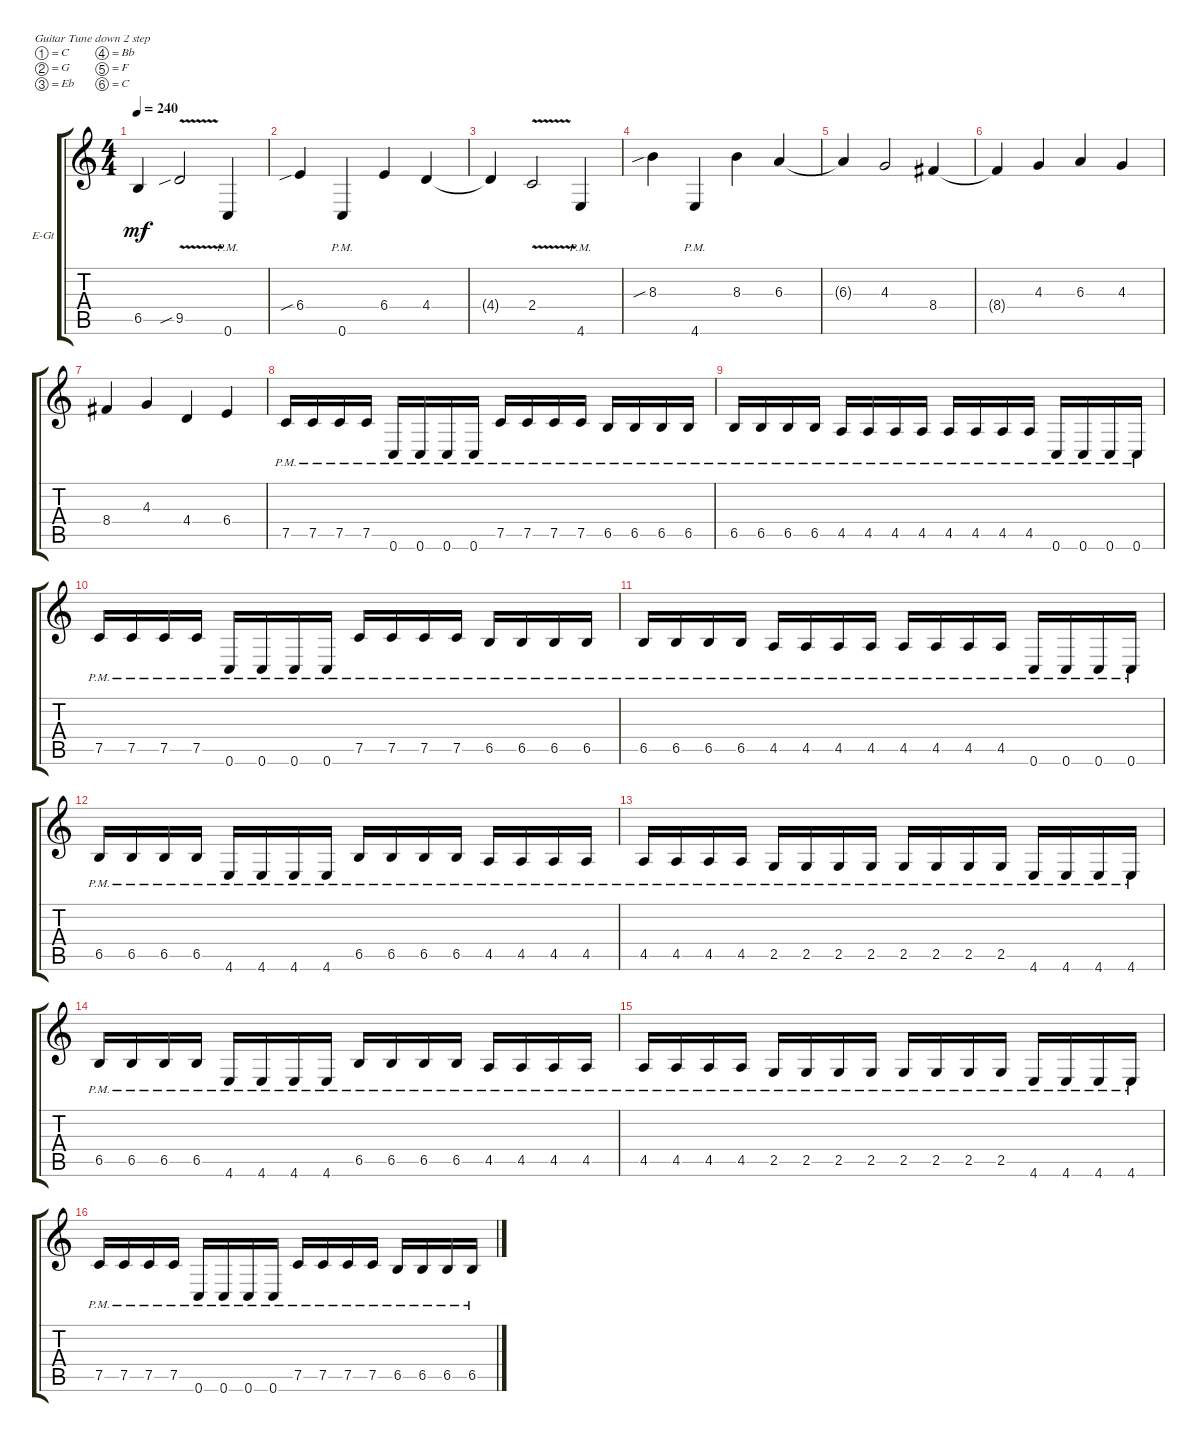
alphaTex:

\defaultSystemsLayout 4
\bracketExtendMode groupsimilarinstruments
\firstSystemTrackNameOrientation horizontal
\otherSystemsTrackNameOrientation horizontal
\track ("Eschbach Rhythm" "E-Gt") {instrument overdrivenguitar}
\staff {score tabs}
\tuning (C4 G3 Eb3 Bb2 F2 C2)
\ts (4 4)
\tempo 240
\clef g2
\ks aminor
6.5{t}.4{dy mf} 9.5{v sib}.2 0.6{pm}.4 |
6.4{sib}.4 0.6{pm}.4 6.4.4 4.4.4 |
4.4{t}.4 2.4{v}.2 4.6{pm}.4 |
8.3{sib}.4 4.6{pm}.4 8.3.4 6.3.4 |
6.3{t}.4 4.3.2 8.4.4 |
8.4{t}.4 4.3.4 6.3.4 4.3.4 |
8.4.4 4.3.4 4.4.4 6.4.4 |
7.5{pm}.16 7.5{pm}.16 7.5{pm}.16 7.5{pm}.16 0.6{pm}.16 0.6{pm}.16 0.6{pm}.16 0.6{pm}.16 7.5{pm}.16 7.5{pm}.16 7.5{pm}.16 7.5{pm}.16 6.5{pm}.16 6.5{pm}.16 6.5{pm}.16 6.5{pm}.16 |
6.5{pm}.16 6.5{pm}.16 6.5{pm}.16 6.5{pm}.16 4.5{pm}.16 4.5{pm}.16 4.5{pm}.16 4.5{pm}.16 4.5{pm}.16 4.5{pm}.16 4.5{pm}.16 4.5{pm}.16 0.6{pm}.16 0.6{pm}.16 0.6{pm}.16 0.6{pm}.16 |
7.5{pm}.16 7.5{pm}.16 7.5{pm}.16 7.5{pm}.16 0.6{pm}.16 0.6{pm}.16 0.6{pm}.16 0.6{pm}.16 7.5{pm}.16 7.5{pm}.16 7.5{pm}.16 7.5{pm}.16 6.5{pm}.16 6.5{pm}.16 6.5{pm}.16 6.5{pm}.16 |
6.5{pm}.16 6.5{pm}.16 6.5{pm}.16 6.5{pm}.16 4.5{pm}.16 4.5{pm}.16 4.5{pm}.16 4.5{pm}.16 4.5{pm}.16 4.5{pm}.16 4.5{pm}.16 4.5{pm}.16 0.6{pm}.16 0.6{pm}.16 0.6{pm}.16 0.6{pm}.16 |
6.5{pm}.16 6.5{pm}.16 6.5{pm}.16 6.5{pm}.16 4.6{pm}.16 4.6{pm}.16 4.6{pm}.16 4.6{pm}.16 6.5{pm}.16 6.5{pm}.16 6.5{pm}.16 6.5{pm}.16 4.5{pm}.16 4.5{pm}.16 4.5{pm}.16 4.5{pm}.16 |
4.5{pm}.16 4.5{pm}.16 4.5{pm}.16 4.5{pm}.16 2.5{pm}.16 2.5{pm}.16 2.5{pm}.16 2.5{pm}.16 2.5{pm}.16 2.5{pm}.16 2.5{pm}.16 2.5{pm}.16 4.6{pm}.16 4.6{pm}.16 4.6{pm}.16 4.6{pm}.16 |
6.5{pm}.16 6.5{pm}.16 6.5{pm}.16 6.5{pm}.16 4.6{pm}.16 4.6{pm}.16 4.6{pm}.16 4.6{pm}.16 6.5{pm}.16 6.5{pm}.16 6.5{pm}.16 6.5{pm}.16 4.5{pm}.16 4.5{pm}.16 4.5{pm}.16 4.5{pm}.16 |
4.5{pm}.16 4.5{pm}.16 4.5{pm}.16 4.5{pm}.16 2.5{pm}.16 2.5{pm}.16 2.5{pm}.16 2.5{pm}.16 2.5{pm}.16 2.5{pm}.16 2.5{pm}.16 2.5{pm}.16 4.6{pm}.16 4.6{pm}.16 4.6{pm}.16 4.6{pm}.16 |
7.5{pm}.16 7.5{pm}.16 7.5{pm}.16 7.5{pm}.16 0.6{pm}.16 0.6{pm}.16 0.6{pm}.16 0.6{pm}.16 7.5{pm}.16 7.5{pm}.16 7.5{pm}.16 7.5{pm}.16 6.5{pm}.16 6.5{pm}.16 6.5{pm}.16 6.5{pm}.16
